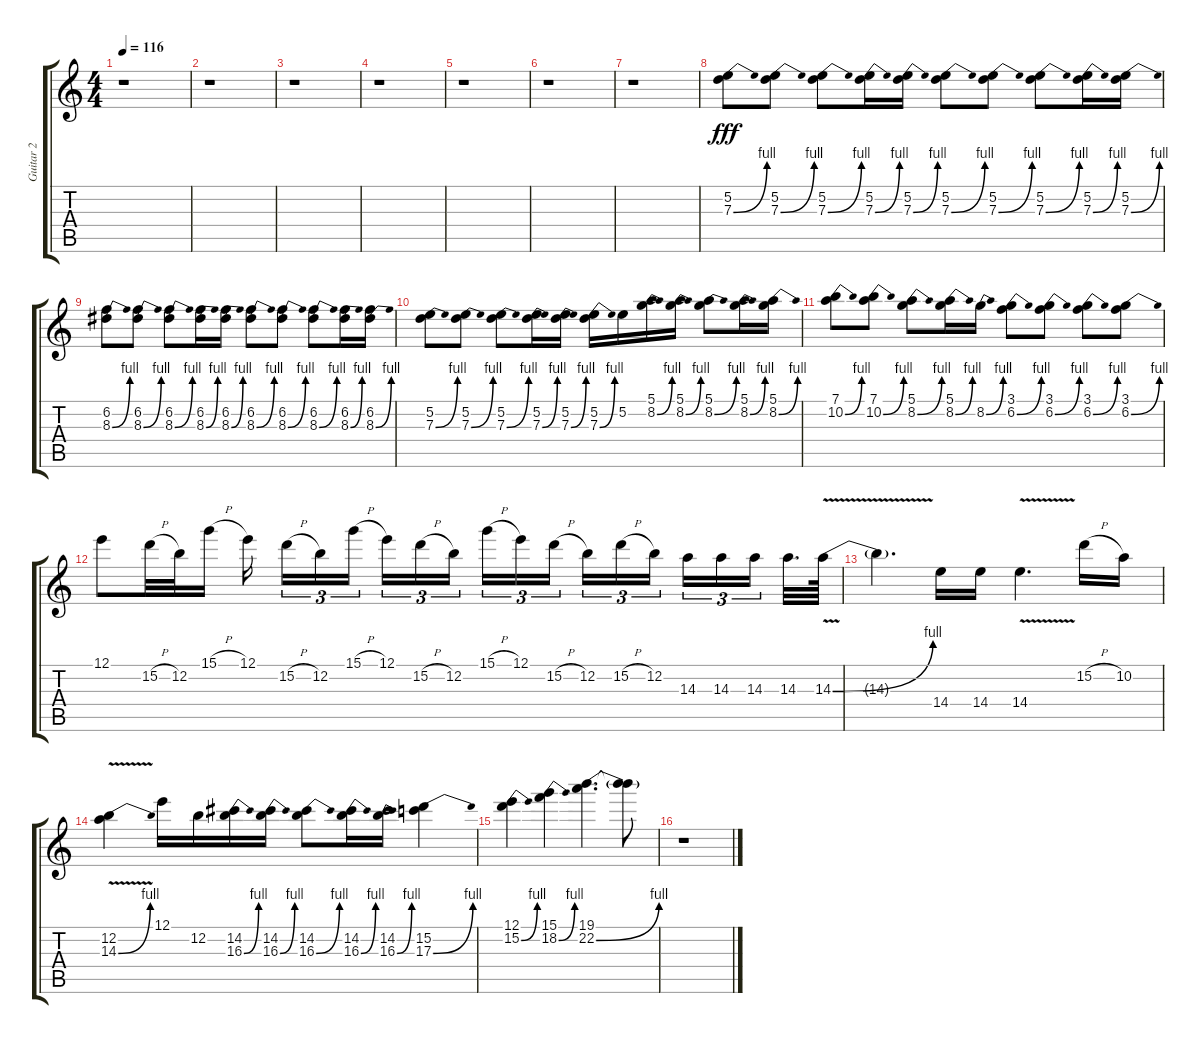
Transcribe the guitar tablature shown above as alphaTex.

\track ("Guitar 2" "Guitar 2") {instrument distortionguitar}
\staff {score tabs}
\tuning (E4 B3 G3 D3 A2 E2) {hide}
\ts (4 4)
\tempo 116
\clef g2
\ks c
r.1{dy fff} |
r.1 |
r.1 |
r.1 |
r.1 |
r.1 |
r.1 |
(5.2 7.3{be (bend 0 0 60 4)}).8 (5.2 7.3{be (bend 0 0 60 4)}).8 (5.2 7.3{be (bend 0 0 60 4)}).8 (5.2 7.3{be (bend 0 0 60 4)}).16 (5.2 7.3{be (bend 0 0 60 4)}).16 (5.2 7.3{be (bend 0 0 60 4)}).8 (5.2 7.3{be (bend 0 0 60 4)}).8 (5.2 7.3{be (bend 0 0 60 4)}).8 (5.2 7.3{be (bend 0 0 60 4)}).16 (5.2 7.3{be (bend 0 0 60 4)}).16 |
(6.2 8.3{be (bend 0 0 60 4)}).8 (6.2 8.3{be (bend 0 0 60 4)}).8 (6.2 8.3{be (bend 0 0 60 4)}).8 (6.2 8.3{be (bend 0 0 60 4)}).16 (6.2 8.3{be (bend 0 0 60 4)}).16 (6.2 8.3{be (bend 0 0 60 4)}).8 (6.2 8.3{be (bend 0 0 60 4)}).8 (6.2 8.3{be (bend 0 0 60 4)}).8 (6.2 8.3{be (bend 0 0 60 4)}).16 (6.2 8.3{be (bend 0 0 60 4)}).16 |
(5.2 7.3{be (bend 0 0 60 4)}).8 (5.2 7.3{be (bend 0 0 60 4)}).8 (5.2 7.3{be (bend 0 0 60 4)}).8 (5.2 7.3{be (bend 0 0 60 4)}).16 (5.2 7.3{be (bend 0 0 60 4)}).16 (5.2 7.3{be (bend 0 0 60 4)}).16 5.2.16 (5.1 8.2{be (bend 0 0 60 4)}).16 (5.1 8.2{be (bend 0 0 60 4)}).16 (5.1 8.2{be (bend 0 0 60 4)}).8 (5.1 8.2{be (bend 0 0 60 4)}).16 (5.1 8.2{be (bend 0 0 60 4)}).16 |
(7.1 10.2{be (bend 0 0 60 4)}).8 (7.1 10.2{be (bend 0 0 60 4)}).8 (5.1 8.2{be (bend 0 0 60 4)}).8 (5.1 8.2{be (bend 0 0 60 4)}).16 8.2{be (bend 0 0 60 4)}.16 (3.1 6.2{be (bend 0 0 60 4)}).8 (3.1 6.2{be (bend 0 0 60 4)}).8 (3.1 6.2{be (bend 0 0 60 4)}).8 (3.1 6.2{be (bend 0 0 60 4)}).8 |
12.1.8 15.2{h}.32 12.2.32 15.1{h}.16 12.1.16{beam splitsecondary} 15.2{h}.16{tu (3 2)} 12.2.16{tu (3 2)} 15.1{h}.16{tu (3 2) beam splitsecondary} 12.1.16{tu (3 2)} 15.2{h}.16{tu (3 2)} 12.2.16{tu (3 2) beam splitsecondary} 15.1{h}.16{tu (3 2)} 12.1.16{tu (3 2)} 15.2{h}.16{tu (3 2) beam splitsecondary} 12.2.16{tu (3 2)} 15.2{h}.16{tu (3 2)} 12.2.16{tu (3 2) beam splitsecondary} 14.3.16{tu (3 2)} 14.3.16{tu (3 2)} 14.3.16{tu (3 2) beam splitsecondary} 14.3.32{d} 14.3{be (bend 0 0 60 4) v}.64 |
14.3{t}.4{d} 14.4.16 14.4.16 14.4{v}.4{d} 15.2{h}.16 10.2.16 |
(12.2{v} 14.3{be (bend 0 0 60 4) v}).4 12.1.16 12.2.16 (14.2 16.3{be (bend 0 0 60 4)}).16 (14.2 16.3{be (bend 0 0 60 4)}).16 (14.2 16.3{be (bend 0 0 60 4)}).8 (14.2 16.3{be (bend 0 0 60 4)}).16 (14.2 16.3{be (bend 0 0 60 4)}).16 (15.2 17.3{be (bend 0 0 60 4)}).4 |
(12.1 15.2{be (bend 0 0 60 4)}).4 (15.1 18.2{be (bend 0 0 60 4)}).4 (19.1 22.2{be (bend 0 0 60 4)}).4{d} (19.1{t} 22.2{t}).8 |
r.1
